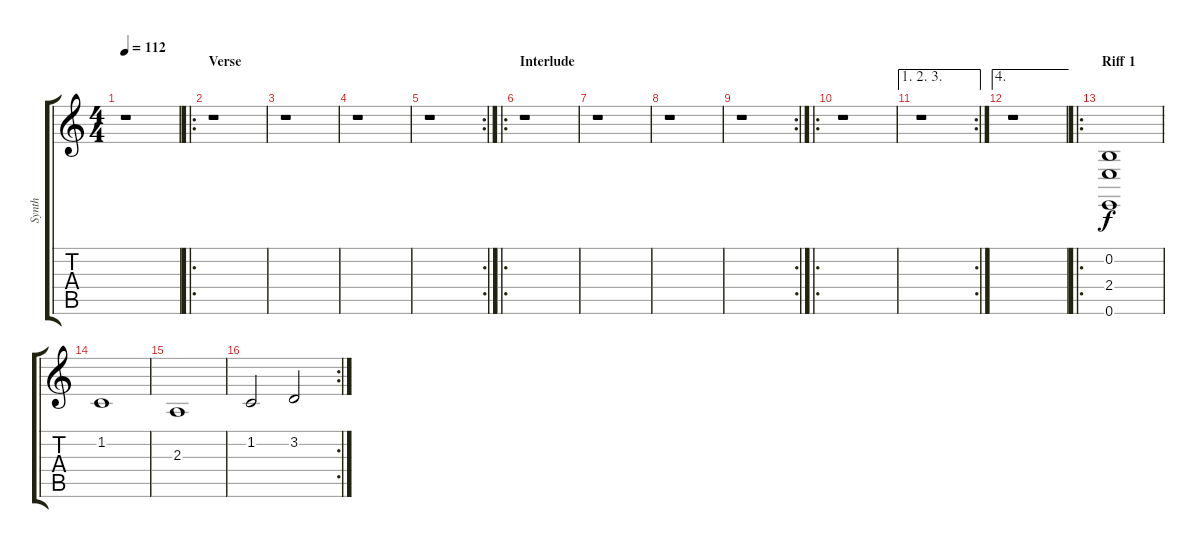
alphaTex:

\track ("Synth" "Synth") {instrument stringensemble2}
\staff {score tabs}
\tuning (E4 B3 G3 D3 A2 E2) {hide}
\ts (4 4)
\tempo 112
\clef g2
\ks c
r.1{dy f} |
\ro
\section ("" "Verse")
r.1 |
r.1 |
r.1 |
\rc 2
r.1 |
\ro
\section ("" "Interlude")
r.1 |
r.1 |
r.1 |
\rc 2
r.1 |
\ro
r.1 |
\ae (1 2 3)
\rc 2
r.1 |
\ae 4
r.1 |
\ro
\section ("" "Riff 1")
(0.2 2.4 0.6).1 |
1.2.1 |
2.3.1 |
\rc 2
1.2.2 3.2.2
